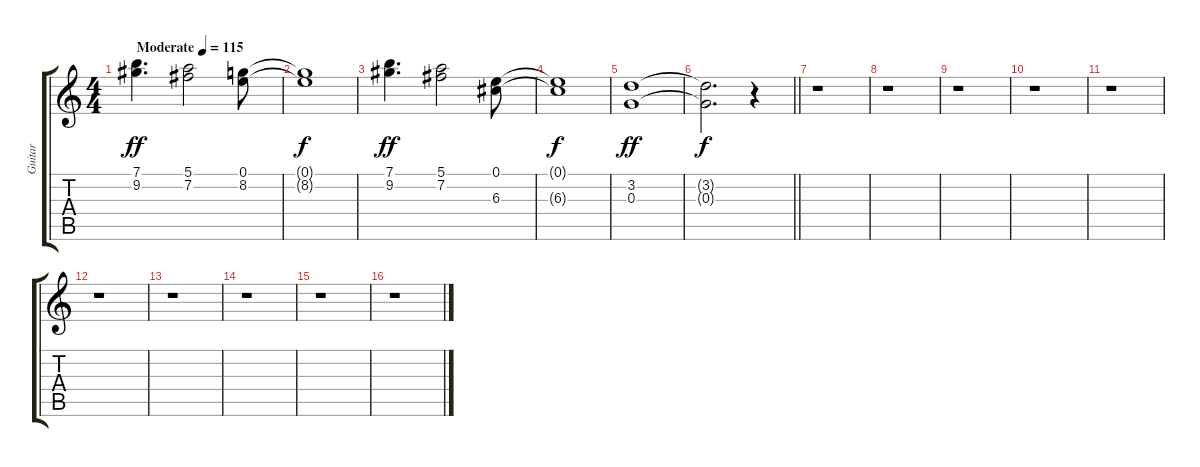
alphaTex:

\track ("Guitar" "Guitar") {instrument electricguitarclean}
\staff {score tabs}
\tuning (E4 B3 G3 D3 A2 E2) {hide}
\ts (4 4)
\tempo (115 "Moderate")
\clef g2
\ks c
(7.1 9.2).4{d dy ff instrument electricguitarclean} (5.1 7.2).2 (0.1 8.2).8 |
(0.1{t} 8.2{t}).1{dy f} |
(7.1 9.2).4{d dy ff} (5.1 7.2).2 (0.1 6.3).8 |
(0.1{t} 6.3{t}).1{dy f} |
(3.2 0.3).1{dy ff} |
\barLineRight lightlight
(3.2{t} 0.3{t}).2{d dy f} r.4 |
r.1 |
r.1 |
r.1 |
r.1 |
r.1 |
r.1 |
r.1 |
r.1 |
r.1 |
r.1
